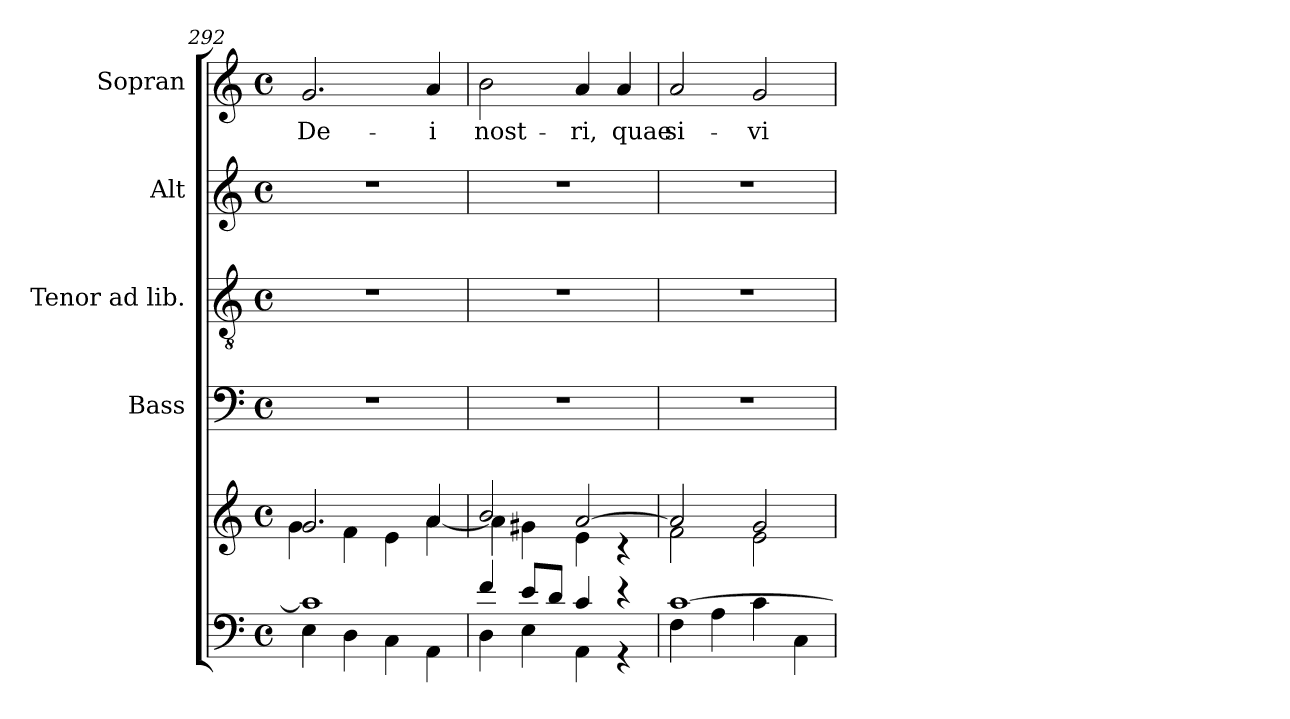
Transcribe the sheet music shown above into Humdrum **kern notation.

**kern	**kern	**kern	**kern	**kern	**kern	**text
*part5	*part5	*part4	*part3	*part2	*part1	*part1
*staff6	*staff5	*staff4	*staff3	*staff2	*staff1	*staff1
*	*	*I"Bass	*I"Tenor ad lib.	*I"Alt	*I"Sopran	*
*	*	*I'B.	*I'T.	*I'A.	*I'S.	*
*clefF4	*clefG2	*clefF4	*clefGv2	*clefG2	*clefG2	*
*k[]	*k[]	*k[]	*k[]	*k[]	*k[]	*
*C:	*C:	*C:	*C:	*C:	*C:	*
*M4/4	*M4/4	*M4/4	*M4/4	*M4/4	*M4/4	*
*met(c)	*met(c)	*met(c)	*met(c)	*met(c)	*met(c)	*
=292	=292	=292	=292	=292	=292	=292
*^	*^	*	*	*	*	*
!	!	!	!	!	!	!	!	!LO:LY:b
1c]	4E\	2.g/	4g\	1r	1r	1r	2.g/	De-
.	4D\	.	4f\	.	.	.	.	.
.	4C\	.	4e\	.	.	.	.	.
!	!	!	!	!	!	!	!	!LO:LY:b
.	4AA\	4a/	[<4a\	.	.	.	4a/	-i
=293	=293	=293	=293	=293	=293	=293	=293	=293
!	!	!	!	!	!	!	!	!LO:LY:b
4f/	4D\	2b/	4a\]	1r	1r	1r	2b\	nost-
8e/L	4E\	.	4g#X\	.	.	.	.	.
8d/J	.	.	.	.	.	.	.	.
!	!	!	!	!	!	!	!	!LO:LY:b
4c/	4AA\	[>2a/	4e\	.	.	.	4a/	-ri,
!	!	!	!	!	!	!	!	!LO:LY:b
4r	4r	.	4rc	.	.	.	4a/	quae
=294	=294	=294	=294	=294	=294	=294	=294	=294
!	!	!	!	!	!	!	!	!LO:LY:b
[>1c	4F\	2a/]	2f\	1r	1r	1r	2a/	si-
.	4A\	.	.	.	.	.	.	.
!	!	!	!	!	!	!	!	!LO:LY:b
.	4c\	2g/	2e\	.	.	.	2g/	-vi
.	4C\	.	.	.	.	.	.	.
*v	*v	*	*	*	*	*	*	*
*	*v	*v	*	*	*	*	*
=	=	=	=	=	=	=
*-	*-	*-	*-	*-	*-	*-
